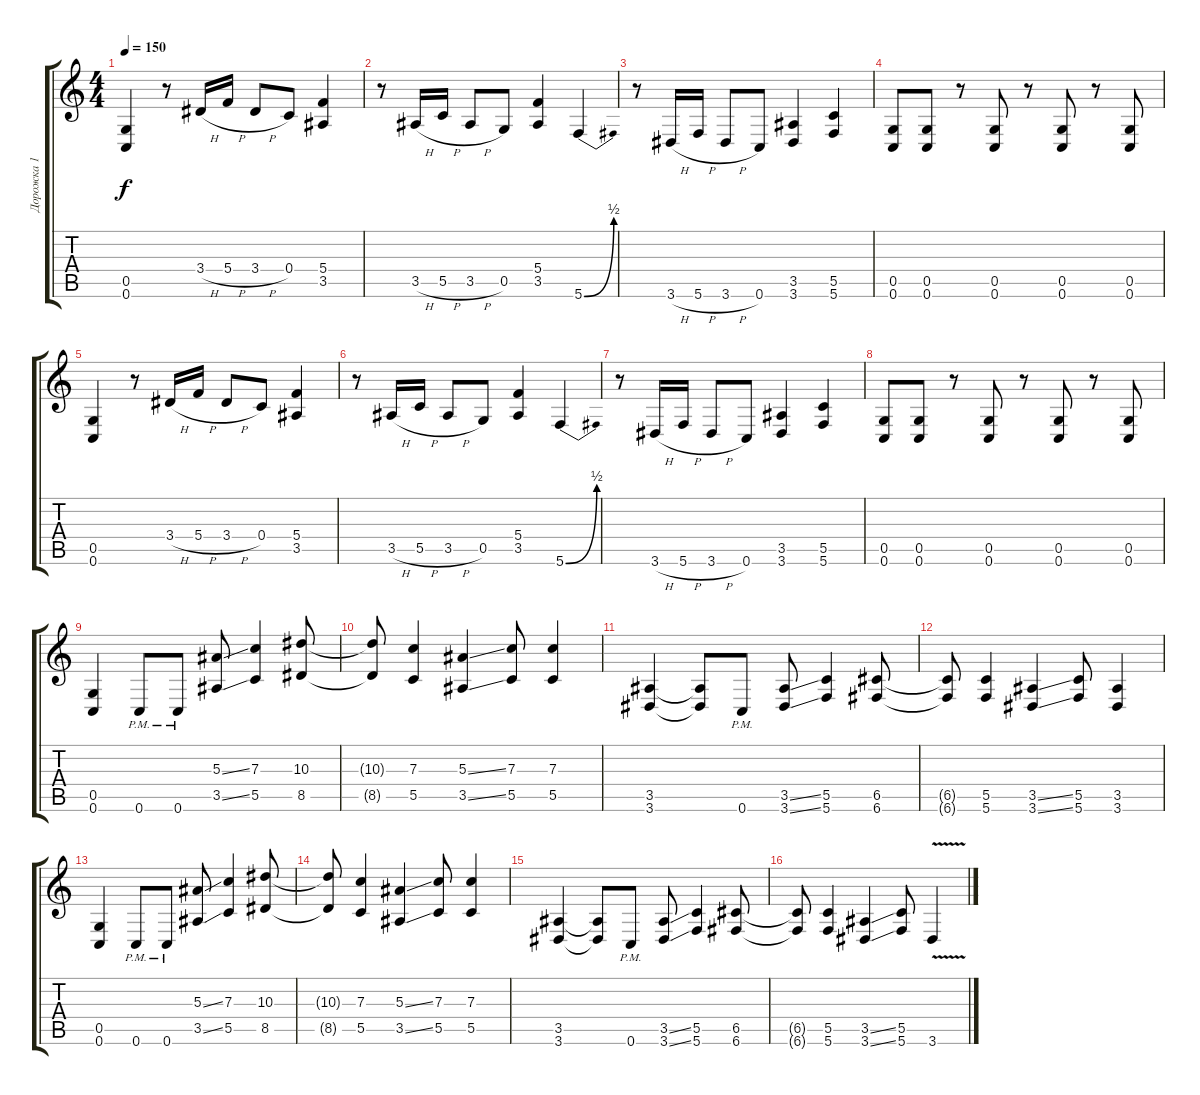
\track ("Дорожка 1" "Дорожка 1") {instrument distortionguitar}
\staff {score tabs}
\tuning (D4 A3 F3 C3 G2 C2) {hide}
\ts (4 4)
\tempo 150
\clef g2
\ks c
(0.5 0.6).4{dy f} r.8 3.4{h}.16 5.4{h}.16 3.4{h}.8 0.4.8 (5.4 3.5).4 |
r.8 3.5{h}.16 5.5{h}.16 3.5{h}.8 0.5.8 (5.4 3.5).4 5.6{be (bend 0 0 60 2)}.4 |
r.8 3.6{h}.16 5.6{h}.16 3.6{h}.8 0.6.8 (3.5 3.6).4 (5.5 5.6).4 |
(0.5 0.6).8 (0.5 0.6).8 r.8 (0.5 0.6).8 r.8 (0.5 0.6).8 r.8 (0.5 0.6).8 |
(0.5 0.6).4 r.8 3.4{h}.16 5.4{h}.16 3.4{h}.8 0.4.8 (5.4 3.5).4 |
r.8 3.5{h}.16 5.5{h}.16 3.5{h}.8 0.5.8 (5.4 3.5).4 5.6{be (bend 0 0 60 2)}.4 |
r.8 3.6{h}.16 5.6{h}.16 3.6{h}.8 0.6.8 (3.5 3.6).4 (5.5 5.6).4 |
(0.5 0.6).8 (0.5 0.6).8 r.8 (0.5 0.6).8 r.8 (0.5 0.6).8 r.8 (0.5 0.6).8 |
(0.5 0.6).4 0.6{pm}.8 0.6{pm}.8 (5.3{ss} 3.5{ss}).8 (7.3 5.5).4 (10.3 8.5).8 |
(10.3{t} 8.5{t}).8 (7.3 5.5).4 (5.3{ss} 3.5{ss}).4 (7.3 5.5).8 (7.3 5.5).4 |
(3.5 3.6).4 (3.5{t} 3.6{t}).8 0.6{pm}.8 (3.5{ss} 3.6{ss}).8 (5.5 5.6).4 (6.5 6.6).8 |
(6.5{t} 6.6{t}).8 (5.5 5.6).4 (3.5{ss} 3.6{ss}).4 (5.5 5.6).8 (3.5 3.6).4 |
(0.5 0.6).4 0.6{pm}.8 0.6{pm}.8 (5.3{ss} 3.5{ss}).8 (7.3 5.5).4 (10.3 8.5).8 |
(10.3{t} 8.5{t}).8 (7.3 5.5).4 (5.3{ss} 3.5{ss}).4 (7.3 5.5).8 (7.3 5.5).4 |
(3.5 3.6).4 (3.5{t} 3.6{t}).8 0.6{pm}.8 (3.5{ss} 3.6{ss}).8 (5.5 5.6).4 (6.5 6.6).8 |
(6.5{t} 6.6{t}).8 (5.5 5.6).4 (3.5{ss} 3.6{ss}).4 (5.5 5.6).8 3.6{v}.4
